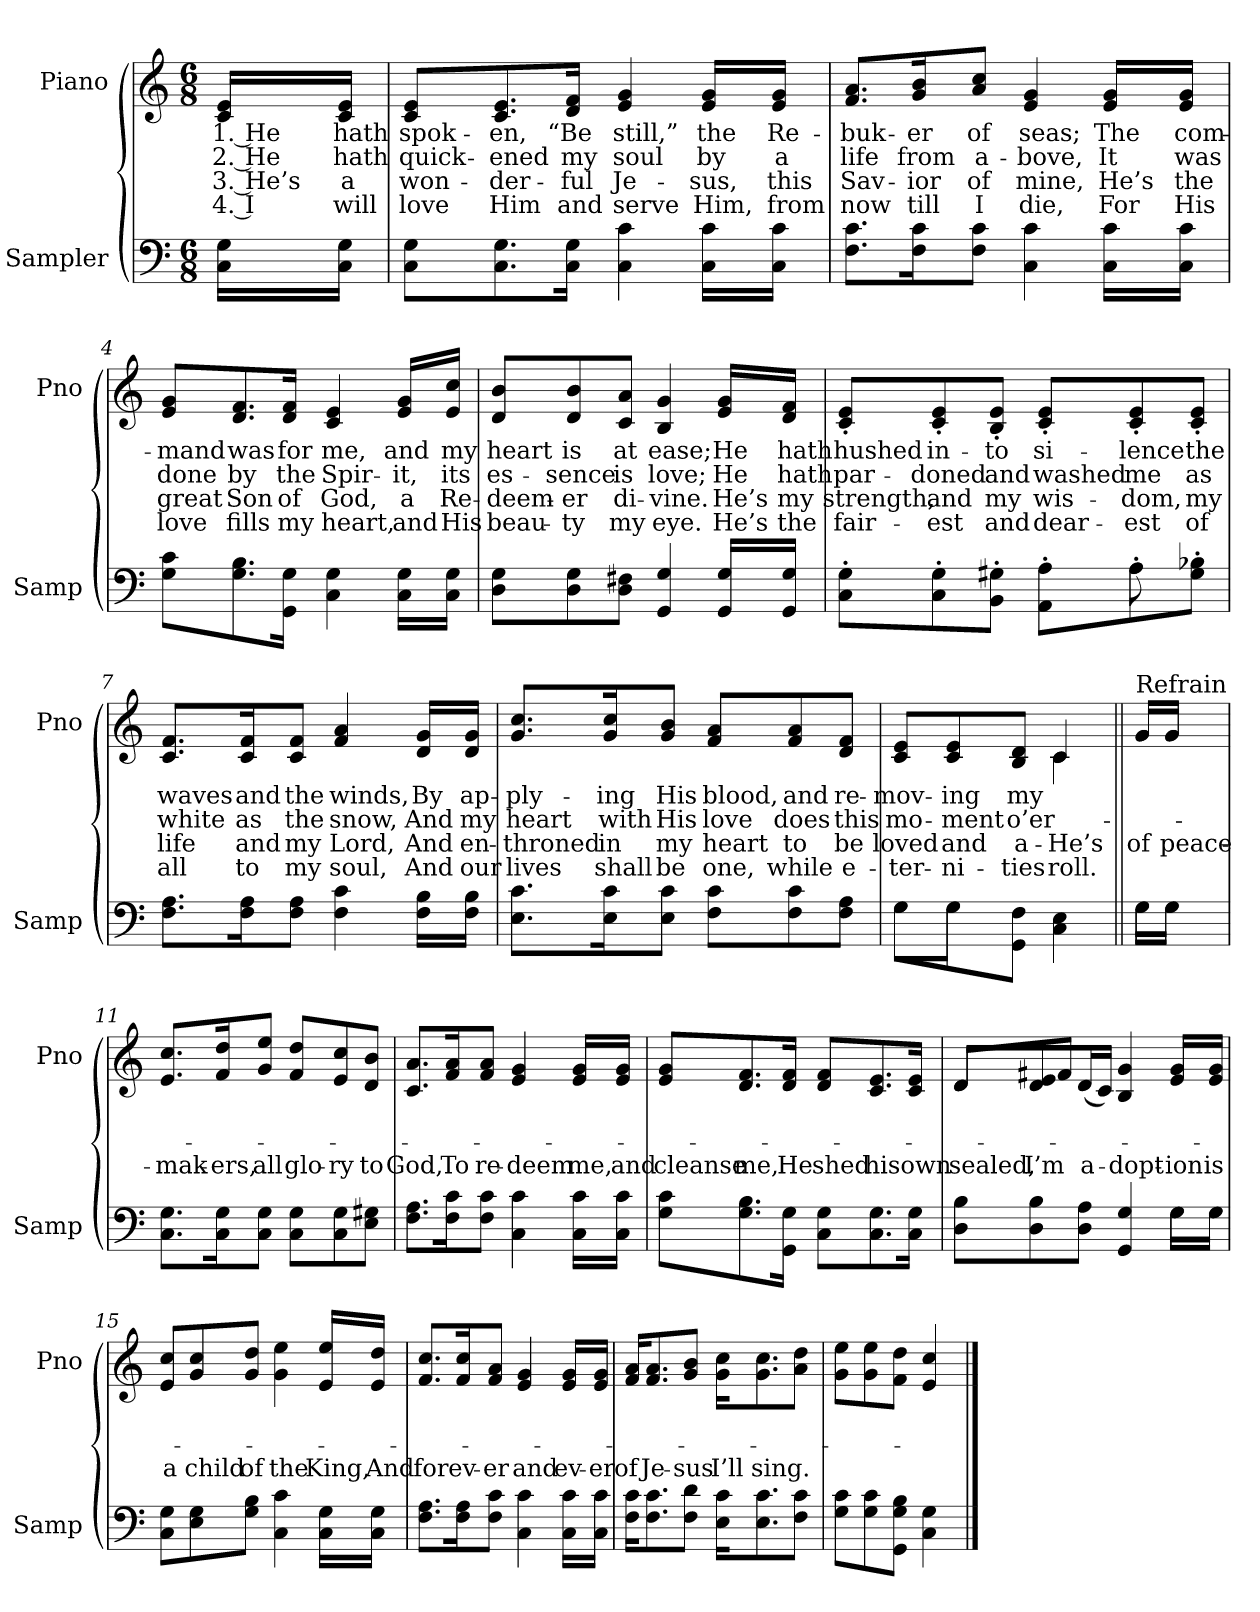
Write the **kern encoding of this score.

**kern	**kern	**text	**text	**text	**text
*part2	*part1	*part1	*part1	*part1	*part1
*staff2	*staff1	*staff1	*staff1	*staff1	*staff1
*I"Sampler	*I"Piano	*	*	*	*
*I'Samp	*I'Pno	*	*	*	*
*clefF4	*clefG2	*	*	*	*
*M6/8	*M6/8	*	*	*	*
=1	=1	=1	=1	=1	=1
16C\ 16G\LL	16c/ 16e/LL	1. He	2. He	3. He’s	4. I
16C\ 16G\JJ	16c/ 16e/JJ	hath	hath	a	will
=2	=2	=2	=2	=2	=2
8C\ 8G\L	8c/ 8e/L	spok-	quick-	won-	love
8.C\ 8.G\	8.c/ 8.e/	-en,	-ened	-der-	Him
16C\ 16G\Jk	16d/ 16f/Jk	“Be	my	-ful	and
4C 4c	4e 4g	still,”	soul	Je-	serve
16C\ 16c\LL	16e/ 16g/LL	the	by	-sus,	Him,
16C\ 16c\JJ	16e/ 16g/JJ	Re-	a	this	from
=3	=3	=3	=3	=3	=3
8.F\ 8.c\L	8.f/ 8.a/L	-buk-	life	Sav-	now
16F\ 16c\K	16g/ 16b/K	-er	from	-ior	till
8F\ 8c\J	8a/ 8cc/J	of	a-	of	I
4C 4c	4e 4g	seas;	-bove,	mine,	die,
16C\ 16c\LL	16e/ 16g/LL	The	It	He’s	For
16C\ 16c\JJ	16e/ 16g/JJ	com-	was	the	His
=4	=4	=4	=4	=4	=4
8G\ 8c\L	8e/ 8g/L	-mand	done	great	love
8.G\ 8.B\	8.d/ 8.f/	was	by	Son	fills
16GG\ 16G\Jk	16d/ 16f/Jk	for	the	of	my
4C 4G	4c 4e	me,	Spir-	God,	heart,
16C\ 16G\LL	16e/ 16g/LL	and	-it,	a	and
16C\ 16G\JJ	16e/ 16cc/JJ	my	its	Re-	His
=5	=5	=5	=5	=5	=5
8D\ 8G\L	8d/ 8b/L	heart	es-	-deem-	beau-
8D\ 8G\	8d/ 8b/	is	-sence	-er	-ty
8D\ 8F#X\J	8c/ 8a/J	at	is	di-	my
4GG 4G	4B 4g	ease;	love;	-vine.	eye.
16GG/ 16G/LL	16e/ 16g/LL	He	He	He’s	He’s
16GG/ 16G/JJ	16d/ 16f/JJ	hath	hath	my	the
=6	=6	=6	=6	=6	=6
*^	*	*	*	*	*
8C'\ 8G'\L	2ryy	8c'/ 8e'/L	hushed	par-	strength,	fair-
8C'\ 8G'\	.	8c'/ 8e'/	in-	-doned	and	-est
8BB'\ 8G#X'\J	.	8B'/ 8e'/J	-to	and	my	and
8AA'\ 8A'\L	.	8c'/ 8e'/L	si-	washed	wis-	dear-
8A'\	8A	8c'/ 8e'/	-lence	me	-dom,	-est
8G#'\ 8B-X'\J	8ryy	8c'/ 8e'/J	the	as	my	of
*v	*v	*	*	*	*	*
=7	=7	=7	=7	=7	=7
8.F\ 8.A\L	8.c/ 8.f/L	waves	white	life	all
16F\ 16A\K	16c/ 16f/K	and	as	and	to
8F\ 8A\J	8c/ 8f/J	the	the	my	my
4F 4c	4f 4a	winds,	snow,	Lord,	soul,
16F\ 16B\LL	16d/ 16g/LL	By	And	And	And
16F\ 16B\JJ	16d/ 16g/JJ	ap-	my	en-	our
=8	=8	=8	=8	=8	=8
8.E\ 8.c\L	8.g/ 8.cc/L	-ply-	heart	-throned	lives
16E\ 16c\K	16g/ 16cc/K	-ing	with	in	shall
8E\ 8c\J	8g/ 8b/J	His	His	my	be
8F\ 8c\L	8f/ 8a/L	blood,	love	heart	one,
8F\ 8c\	8f/ 8a/	and	does	to	while
8F\ 8A\J	8d/ 8f/J	re-	this	be	e-
=9	=9	=9	=9	=9	=9
*^	*^	*	*	*	*
8G\L	8G\L	8c/ 8e/L	4.ryy	-mov-	mo-	loved	-ter-
8G\	8G\J	8c/ 8e/	.	-ing	-ment	and	-ni-
8GG\ 8F\J	4.ryy	8B/ 8d/J	.	my	o’er-	a-	-ties
4C 4E	.	4c/	4c	.	.	He’s	roll.
=10||	=10||	=10||	=10||	=10||	=10||	=10||	=10||
!	!	!LO:TX:t=Refrain	!	!	!	!	!
16G\LL	16G\LL	16g/LL	16g/LL	.	.	of	.
16G\JJ	16G\JJ	16g/JJ	16g/JJ	.	.	peace-	.
*v	*v	*	*	*	*	*	*
*	*v	*v	*	*	*	*
=11	=11	=11	=11	=11	=11
8.C\ 8.G\L	8.e/ 8.cc/L	.	.	-mak-	.
16C\ 16G\K	16f/ 16dd/K	.	.	-ers,	.
8C\ 8G\J	8g/ 8ee/J	.	.	all	.
8C\ 8G\L	8f/ 8dd/L	.	.	glo-	.
8C\ 8G\	8e/ 8cc/	.	.	-ry	.
8E\ 8G#X\J	8d/ 8b/J	.	.	to	.
=12	=12	=12	=12	=12	=12
8.F\ 8.A\L	8.c/ 8.a/L	.	.	God,	.
16F\ 16c\K	16f/ 16a/K	.	.	To	.
8F\ 8c\J	8f/ 8a/J	.	.	re-	.
4C 4c	4e 4g	.	.	-deem	.
16C\ 16c\LL	16e/ 16g/LL	.	.	me,	.
16C\ 16c\JJ	16e/ 16g/JJ	.	.	and	.
=13	=13	=13	=13	=13	=13
8G\ 8c\L	8e/ 8g/L	.	.	cleanse	.
8.G\ 8.B\	8.d/ 8.f/	.	.	me,	.
16GG\ 16G\Jk	16d/ 16f/Jk	.	.	He	.
8C\ 8G\L	8d/ 8f/L	.	.	shed	.
8.C\ 8.G\	8.c/ 8.e/	.	.	his	.
16C\ 16G\Jk	16c/ 16e/Jk	.	.	own	.
=14	=14	=14	=14	=14	=14
*^	*^	*	*	*	*
8D\ 8B\L	8ryy	8d/L	8d/L	.	.	sealed,	.
*v	*v	*	*	*	*	*	*
8D\ 8B\	8d/ 8e/	8f#X/J	.	.	I’m	.
8D\ 8A\J	(16d/L	2ryy	.	.	a-	.
.	16c/JJ)	.	.	.	.	.
4GG 4G	4B 4g	.	.	.	-dopt-	.
*^	*	*	*	*	*	*
16G\LL	16G\LL	16e/ 16g/LL	.	.	.	-ion	.
16G\JJ	16G\JJ	16e/ 16g/JJ	.	.	.	is	.
*v	*v	*	*	*	*	*	*
*	*v	*v	*	*	*	*
=15	=15	=15	=15	=15	=15
8C\ 8G\L	8e/ 8cc/L	.	.	a	.
8E\ 8G\	8g/ 8cc/	.	.	child	.
8G\ 8B\J	8g/ 8dd/J	.	.	of	.
4C 4c	4g 4ee	.	.	the	.
16C\ 16G\LL	16e/ 16ee/LL	.	.	King,	.
16C\ 16G\JJ	16e/ 16dd/JJ	.	.	And	.
=16	=16	=16	=16	=16	=16
8.F\ 8.A\L	8.f/ 8.cc/L	.	.	for	.
16F\ 16A\K	16f/ 16cc/K	.	.	ev-	.
8F\ 8c\J	8f/ 8a/J	.	.	-er	.
4C 4c	4e 4g	.	.	and	.
16C\ 16c\LL	16e/ 16g/LL	.	.	ev-	.
16C\ 16c\JJ	16e/ 16g/JJ	.	.	-er	.
=17	=17	=17	=17	=17	=17
16F\ 16c\KL	16f/ 16a/KL	.	.	of	.
8.F\ 8.c\	8.f/ 8.a/	.	.	Je-	.
8F\ 8d\J	8g/ 8b/J	.	.	-sus	.
16E\ 16c\KL	16g\ 16cc\KL	.	.	I’ll	.
8.E\ 8.c\	8.g\ 8.cc\	.	.	sing.	.
8F\ 8c\J	8a\ 8dd\J	.	.	.	.
=18	=18	=18	=18	=18	=18
8G\ 8c\L	8g\ 8ee\L	.	.	.	.
8G\ 8c\	8g\ 8ee\	.	.	.	.
8GG\ 8G\ 8B\J	8f\ 8dd\J	.	.	.	.
4C 4G	4e 4cc	.	.	.	.
==	==	==	==	==	==
*-	*-	*-	*-	*-	*-
